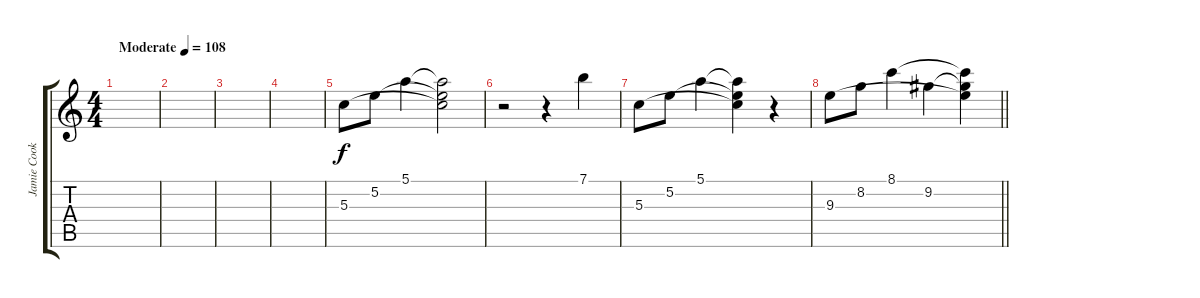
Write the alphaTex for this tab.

\track ("Jamie Cook" "Jamie Cook") {instrument distortionguitar}
\staff {score tabs}
\tuning (E4 B3 G3 D3 A2 E2) {hide}
\ts (4 4)
\tempo (108 "Moderate")
\clef g2
\ks c
|
|
|
|
5.3.8 5.2.8 5.1.4 (5.1{t} 5.2{t} 5.3{t}).2 |
r.2 r.4 7.1.4 |
5.3.8 5.2.8 5.1.4 (5.1{t} 5.2{t} 5.3{t}).4 r.4 |
\barLineRight lightlight
9.3.8 8.2.8 8.1.4 9.2.4 (8.1{t} 9.2{t} 9.3{t}).4
